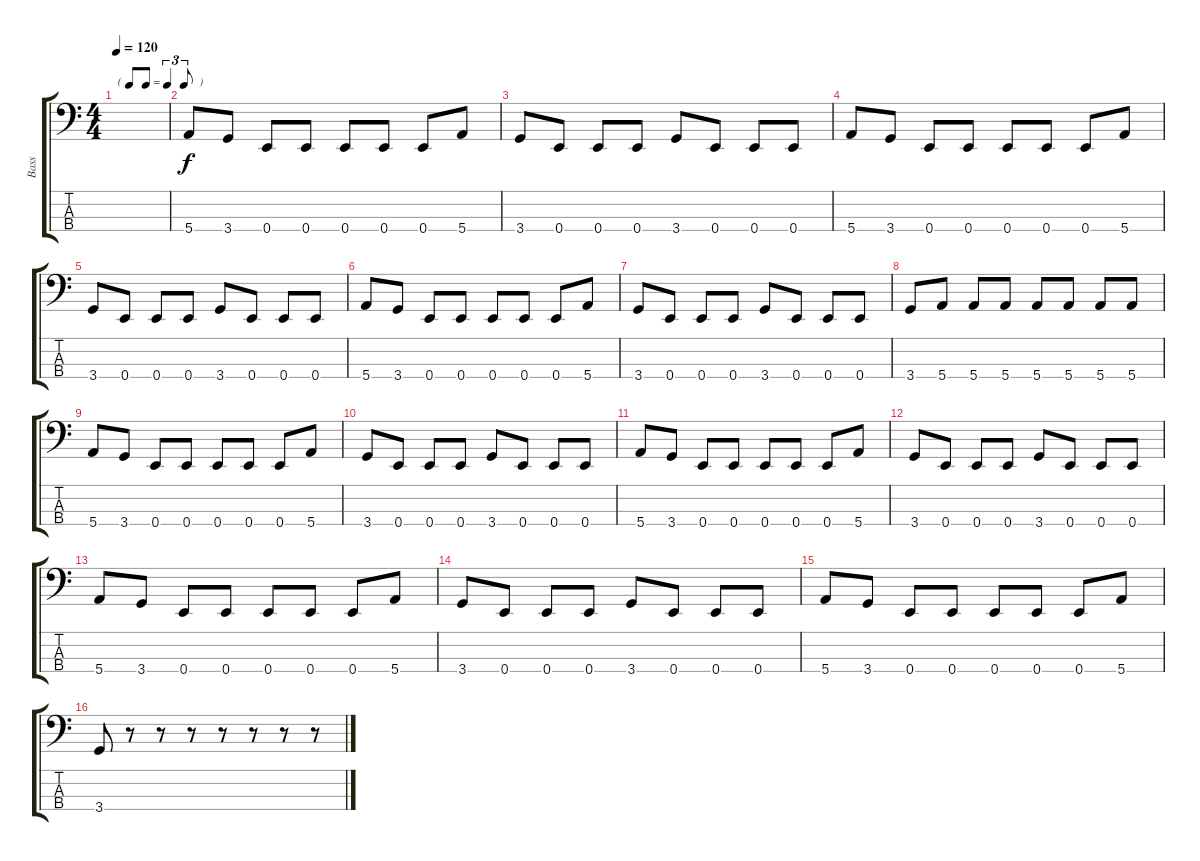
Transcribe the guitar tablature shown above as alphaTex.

\track ("Bass" "Bass") {instrument electricbassfinger}
\staff {score tabs}
\tuning (G2 D2 A1 E1) {hide}
\ts (4 4)
\tf triplet8th
\tempo 120
\clef f4
\ks c
|
5.4.8 3.4.8 0.4.8 0.4.8 0.4.8 0.4.8 0.4.8 5.4.8 |
3.4.8 0.4.8 0.4.8 0.4.8 3.4.8 0.4.8 0.4.8 0.4.8 |
5.4.8 3.4.8 0.4.8 0.4.8 0.4.8 0.4.8 0.4.8 5.4.8 |
3.4.8 0.4.8 0.4.8 0.4.8 3.4.8 0.4.8 0.4.8 0.4.8 |
5.4.8 3.4.8 0.4.8 0.4.8 0.4.8 0.4.8 0.4.8 5.4.8 |
3.4.8 0.4.8 0.4.8 0.4.8 3.4.8 0.4.8 0.4.8 0.4.8 |
3.4.8 5.4.8 5.4.8 5.4.8 5.4.8 5.4.8 5.4.8 5.4.8 |
5.4.8 3.4.8 0.4.8 0.4.8 0.4.8 0.4.8 0.4.8 5.4.8 |
3.4.8 0.4.8 0.4.8 0.4.8 3.4.8 0.4.8 0.4.8 0.4.8 |
5.4.8 3.4.8 0.4.8 0.4.8 0.4.8 0.4.8 0.4.8 5.4.8 |
3.4.8 0.4.8 0.4.8 0.4.8 3.4.8 0.4.8 0.4.8 0.4.8 |
5.4.8 3.4.8 0.4.8 0.4.8 0.4.8 0.4.8 0.4.8 5.4.8 |
3.4.8 0.4.8 0.4.8 0.4.8 3.4.8 0.4.8 0.4.8 0.4.8 |
5.4.8 3.4.8 0.4.8 0.4.8 0.4.8 0.4.8 0.4.8 5.4.8 |
3.4.8 r.8 r.8 r.8 r.8 r.8 r.8 r.8
